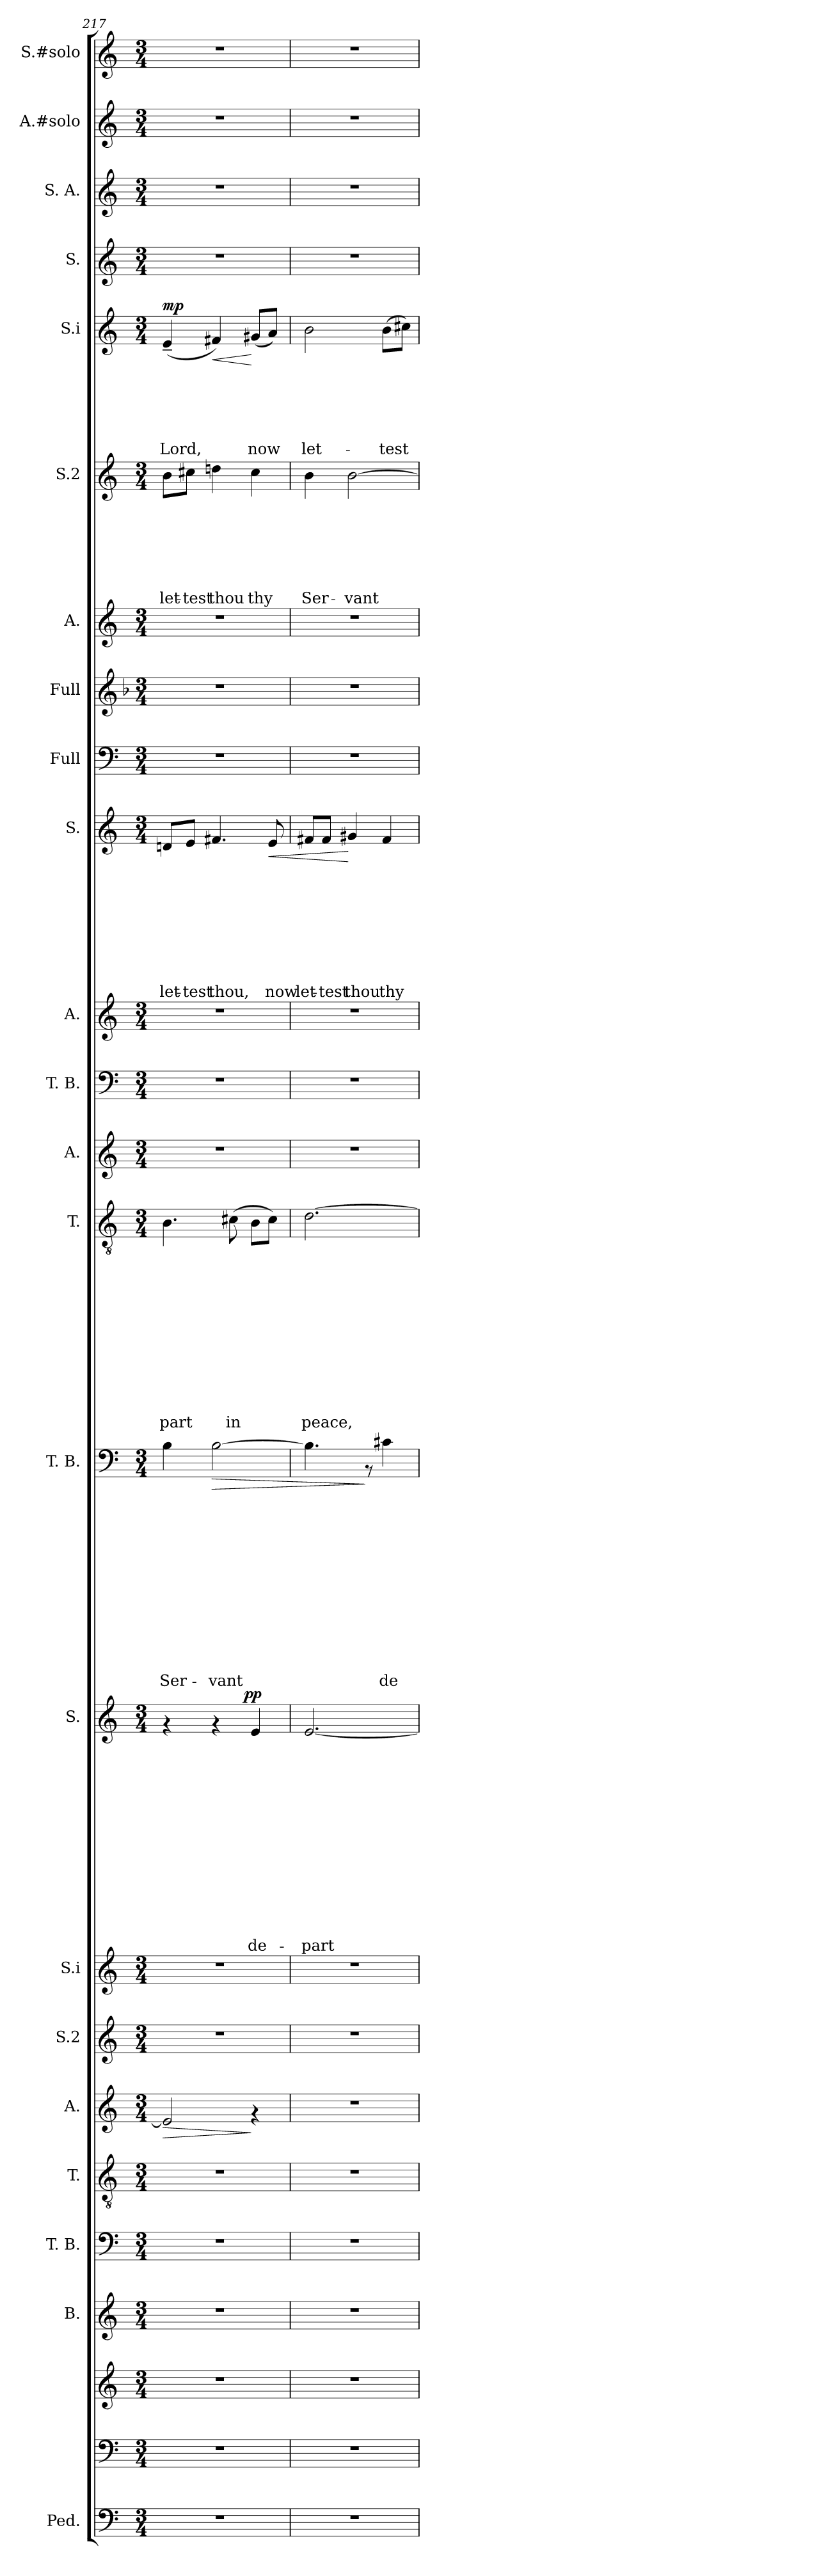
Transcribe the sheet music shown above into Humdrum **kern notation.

**kern	**kern	**kern	**kern	**kern	**kern	**kern	**dynam	**kern	**kern	**kern	**text	**text	**text	**text	**text	**text	**text	**text	**text	**text	**text	**text	**text	**text	**dynam	**kern	**text	**text	**text	**text	**text	**text	**text	**text	**text	**text	**text	**text	**text	**dynam	**kern	**text	**text	**text	**text	**text	**text	**text	**text	**text	**text	**text	**text	**kern	**kern	**kern	**kern	**text	**text	**text	**text	**text	**text	**text	**text	**text	**dynam	**kern	**kern	**kern	**kern	**text	**text	**text	**text	**text	**text	**text	**kern	**text	**text	**text	**text	**text	**text	**dynam	**kern	**kern	**kern	**kern
*part25	*part24	*part23	*part22	*part21	*part20	*part19	*part19	*part18	*part17	*part16	*part16	*part16	*part16	*part16	*part16	*part16	*part16	*part16	*part16	*part16	*part16	*part16	*part16	*part16	*part16	*part15	*part15	*part15	*part15	*part15	*part15	*part15	*part15	*part15	*part15	*part15	*part15	*part15	*part15	*part15	*part14	*part14	*part14	*part14	*part14	*part14	*part14	*part14	*part14	*part14	*part14	*part14	*part14	*part13	*part12	*part11	*part10	*part10	*part10	*part10	*part10	*part10	*part10	*part10	*part10	*part10	*part10	*part9	*part8	*part7	*part6	*part6	*part6	*part6	*part6	*part6	*part6	*part6	*part5	*part5	*part5	*part5	*part5	*part5	*part5	*part5	*part4	*part3	*part2	*part1
*staff25	*staff24	*staff23	*staff22	*staff21	*staff20	*staff19	*staff19	*staff18	*staff17	*staff16	*staff16	*staff16	*staff16	*staff16	*staff16	*staff16	*staff16	*staff16	*staff16	*staff16	*staff16	*staff16	*staff16	*staff16	*staff16	*staff15	*staff15	*staff15	*staff15	*staff15	*staff15	*staff15	*staff15	*staff15	*staff15	*staff15	*staff15	*staff15	*staff15	*staff15	*staff14	*staff14	*staff14	*staff14	*staff14	*staff14	*staff14	*staff14	*staff14	*staff14	*staff14	*staff14	*staff14	*staff13	*staff12	*staff11	*staff10	*staff10	*staff10	*staff10	*staff10	*staff10	*staff10	*staff10	*staff10	*staff10	*staff10	*staff9	*staff8	*staff7	*staff6	*staff6	*staff6	*staff6	*staff6	*staff6	*staff6	*staff6	*staff5	*staff5	*staff5	*staff5	*staff5	*staff5	*staff5	*staff5	*staff4	*staff3	*staff2	*staff1
*I"Ped.	*	*	*I"B.	*I"T. B.	*I"T.	*I"A.	*	*I"S.2	*I"S.i	*I"S.	*	*	*	*	*	*	*	*	*	*	*	*	*	*	*	*I"T. B.	*	*	*	*	*	*	*	*	*	*	*	*	*	*	*I"T.	*	*	*	*	*	*	*	*	*	*	*	*	*I"A.	*I"T. B.	*I"A.	*I"S.	*	*	*	*	*	*	*	*	*	*	*I"Full	*I"Full	*I"A.	*I"S.2	*	*	*	*	*	*	*	*I"S.i	*	*	*	*	*	*	*	*I"S.	*I"S. A.	*I"A.#solo	*I"S.#solo
*I'Ped.	*	*	*	*I'T. B.	*I'T.	*I'A.	*	*I'S.2	*I'S.i	*I'S.	*	*	*	*	*	*	*	*	*	*	*	*	*	*	*	*I'T. B.	*	*	*	*	*	*	*	*	*	*	*	*	*	*	*I'T.	*	*	*	*	*	*	*	*	*	*	*	*	*	*I'T. B.	*I'A.	*I'S.	*	*	*	*	*	*	*	*	*	*	*	*	*I'A.	*I'S.2	*	*	*	*	*	*	*	*I'S.i	*	*	*	*	*	*	*	*I'S.	*I'S. A.	*I'A.#solo	*I'S.#solo
*clefF4	*clefF4	*clefG2	*clefG2	*clefF4	*clefGv2	*clefG2	*	*clefG2	*clefG2	*clefG2	*	*	*	*	*	*	*	*	*	*	*	*	*	*	*	*clefF4	*	*	*	*	*	*	*	*	*	*	*	*	*	*	*clefGv2	*	*	*	*	*	*	*	*	*	*	*	*	*clefG2	*clefF4	*clefG2	*clefG2	*	*	*	*	*	*	*	*	*	*	*clefF4	*clefG2	*clefG2	*clefG2	*	*	*	*	*	*	*	*clefG2	*	*	*	*	*	*	*	*clefG2	*clefG2	*clefG2	*clefG2
*	*	*	*	*	*	*	*	*	*	*	*	*	*	*	*	*	*	*	*	*	*	*	*	*	*	*	*	*	*	*	*	*	*	*	*	*	*	*	*	*	*	*	*	*	*	*	*	*	*	*	*	*	*	*	*	*	*	*	*	*	*	*	*	*	*	*	*	*	*ITrd3c5	*	*	*	*	*	*	*	*	*	*	*	*	*	*	*	*	*	*	*	*	*
*k[]	*k[]	*k[]	*k[]	*k[]	*k[]	*k[]	*	*k[]	*k[]	*k[]	*	*	*	*	*	*	*	*	*	*	*	*	*	*	*	*k[]	*	*	*	*	*	*	*	*	*	*	*	*	*	*	*k[]	*	*	*	*	*	*	*	*	*	*	*	*	*k[]	*k[]	*k[]	*k[]	*	*	*	*	*	*	*	*	*	*	*k[]	*k[]	*k[]	*k[]	*	*	*	*	*	*	*	*k[]	*	*	*	*	*	*	*	*k[]	*k[]	*k[]	*k[]
*C:	*C:	*C:	*C:	*C:	*C:	*C:	*	*C:	*C:	*C:	*	*	*	*	*	*	*	*	*	*	*	*	*	*	*	*C:	*	*	*	*	*	*	*	*	*	*	*	*	*	*	*C:	*	*	*	*	*	*	*	*	*	*	*	*	*C:	*C:	*C:	*C:	*	*	*	*	*	*	*	*	*	*	*C:	*C:	*C:	*C:	*	*	*	*	*	*	*	*C:	*	*	*	*	*	*	*	*C:	*C:	*C:	*C:
*M3/4	*M3/4	*M3/4	*M3/4	*M3/4	*M3/4	*M3/4	*	*M3/4	*M3/4	*M3/4	*	*	*	*	*	*	*	*	*	*	*	*	*	*	*	*M3/4	*	*	*	*	*	*	*	*	*	*	*	*	*	*	*M3/4	*	*	*	*	*	*	*	*	*	*	*	*	*M3/4	*M3/4	*M3/4	*M3/4	*	*	*	*	*	*	*	*	*	*	*M3/4	*M3/4	*M3/4	*M3/4	*	*	*	*	*	*	*	*M3/4	*	*	*	*	*	*	*	*M3/4	*M3/4	*M3/4	*M3/4
=217	=217	=217	=217	=217	=217	=217	=217	=217	=217	=217	=217	=217	=217	=217	=217	=217	=217	=217	=217	=217	=217	=217	=217	=217	=217	=217	=217	=217	=217	=217	=217	=217	=217	=217	=217	=217	=217	=217	=217	=217	=217	=217	=217	=217	=217	=217	=217	=217	=217	=217	=217	=217	=217	=217	=217	=217	=217	=217	=217	=217	=217	=217	=217	=217	=217	=217	=217	=217	=217	=217	=217	=217	=217	=217	=217	=217	=217	=217	=217	=217	=217	=217	=217	=217	=217	=217	=217	=217	=217	=217
!	!	!	!	!	!	!	!LO:HP:b	!	!	!	!	!	!	!	!	!	!	!	!	!	!	!	!	!	!	!	!	!	!	!	!	!	!	!	!	!	!	!	!LO:LY:b	!	!	!	!	!	!	!	!	!	!	!	!	!	!LO:LY:b	!	!	!	!	!	!	!	!	!	!	!	!	!LO:LY:b	!	!	!	!	!	!	!	!	!	!	!	!LO:LY:b	!	!	!	!	!	!	!LO:LY:b	!LO:DY:a	!	!	!	!
*	*	*	*	*	*	*	*	*	*	*^	*	*	*	*	*	*	*	*	*	*	*	*	*	*	*	*	*	*	*	*	*	*	*	*	*	*	*	*	*	*	*	*	*	*	*	*	*	*	*	*	*	*	*	*	*	*	*	*	*	*	*	*	*	*	*	*	*	*	*	*	*	*	*	*	*	*	*	*	*	*	*	*	*	*	*	*	*	*	*	*
2.r	2.r	2.r	2.r	2.r	2.r	2e/]	>	2.r	2.r	4rf	4...ryy	.	.	.	.	.	.	.	.	.	.	.	.	.	.	.	4B\	.	.	.	.	.	.	.	.	.	.	.	.	Ser-	.	4.B\	.	.	.	.	.	.	.	.	.	.	.	-part	2.r	2.r	2.r	8dni/L	.	.	.	.	.	.	.	.	let-	.	2.r	2.r	2.r	8b\L	.	.	.	.	.	.	let-	(<4e~</	.	.	.	.	.	Lord,	mp	2.r	2.r	2.r	2.r
!	!	!	!	!	!	!	!	!	!	!	!	!	!	!	!	!	!	!	!	!	!	!	!	!	!	!	!	!	!	!	!	!	!	!	!	!	!	!	!	!	!	!	!	!	!	!	!	!	!	!	!	!	!	!	!	!	!	!	!	!	!	!	!	!	!	!	!LO:LY:b	!	!	!	!	!	!	!	!	!	!	!	!LO:LY:b	!	!	!	!	!	!	!	!	!	!	!	!
.	.	.	.	.	.	.	.	.	.	.	.	.	.	.	.	.	.	.	.	.	.	.	.	.	.	.	.	.	.	.	.	.	.	.	.	.	.	.	.	.	.	.	.	.	.	.	.	.	.	.	.	.	.	.	.	.	.	8e/J	.	.	.	.	.	.	.	.	-test	.	.	.	.	8cc#X\J	.	.	.	.	.	.	-test	.	.	.	.	.	.	.	.	.	.	.	.
!	!	!	!	!	!	!	!	!	!	!	!	!	!	!	!	!	!	!	!	!	!	!	!	!	!	!	!	!	!	!	!	!	!	!	!	!	!	!	!	!LO:LY:b	!LO:HP:b	!	!	!	!	!	!	!	!	!	!	!	!	!	!	!	!	!	!	!	!	!	!	!	!	!	!LO:LY:b	!	!	!	!	!	!	!	!	!	!	!	!LO:LY:b	!	!	!	!	!	!	!	!LO:HP:b	!	!	!	!
.	.	.	.	.	.	.	.	.	.	4rf	.	.	.	.	.	.	.	.	.	.	.	.	.	.	.	.	[>2B\	.	.	.	.	.	.	.	.	.	.	.	.	-vant	>	.	.	.	.	.	.	.	.	.	.	.	.	.	.	.	.	4.f#X/	.	.	.	.	.	.	.	.	thou,	.	.	.	.	4ddn\	.	.	.	.	.	.	thou	4f#X/)	.	.	.	.	.	.	<	.	.	.	.
!	!	!	!	!	!	!	!	!	!	!	!	!	!	!	!	!	!	!	!	!	!	!	!	!	!	!	!	!	!	!	!	!	!	!	!	!	!	!	!	!	!	!	!	!	!	!	!	!	!	!	!	!	!	!LO:LY:b	!	!	!	!	!	!	!	!	!	!	!	!	!	!	!	!	!	!	!	!	!	!	!	!	!	!	!	!	!	!	!	!	!	!	!	!	!
.	.	.	.	.	.	.	.	.	.	.	.	.	.	.	.	.	.	.	.	.	.	.	.	.	.	.	.	.	.	.	.	.	.	.	.	.	.	.	.	.	.	(>8c#X\	.	.	.	.	.	.	.	.	.	.	.	in	.	.	.	.	.	.	.	.	.	.	.	.	.	.	.	.	.	.	.	.	.	.	.	.	.	.	.	.	.	.	.	.	.	.	.	.	.
!	!	!	!	!	!	!	!	!	!	!	!	!	!	!	!	!	!	!	!	!	!	!	!	!	!	!LO:DY:a	!	!	!	!	!	!	!	!	!	!	!	!	!	!	!	!	!	!	!	!	!	!	!	!	!	!	!	!	!	!	!	!	!	!	!	!	!	!	!	!	!	!	!	!	!	!	!	!	!	!	!	!	!	!	!	!	!	!	!	!	!	!	!	!	!
.	.	.	.	.	.	.	.	.	.	.	4ryy	.	.	.	.	.	.	.	.	.	.	.	.	.	.	pp	.	.	.	.	.	.	.	.	.	.	.	.	.	.	.	.	.	.	.	.	.	.	.	.	.	.	.	.	.	.	.	.	.	.	.	.	.	.	.	.	.	.	.	.	.	.	.	.	.	.	.	.	.	.	.	.	.	.	.	.	.	.	.	.	.
!	!	!	!	!	!	!	!	!	!	!	!	!	!	!	!	!	!	!	!	!	!	!	!	!	!LO:LY:b	!	!	!	!	!	!	!	!	!	!	!	!	!	!	!	!	!	!	!	!	!	!	!	!	!	!	!	!	!	!	!	!	!	!	!	!	!	!	!	!	!	!	!	!	!	!	!	!	!	!	!	!	!	!LO:LY:b	!	!	!	!	!	!	!LO:LY:b	!	!	!	!	!
.	.	.	.	.	.	4rf	]	.	.	4e/	.	.	.	.	.	.	.	.	.	.	.	.	.	.	de-	.	.	.	.	.	.	.	.	.	.	.	.	.	.	.	.	8B\L	.	.	.	.	.	.	.	.	.	.	.	.	.	.	.	.	.	.	.	.	.	.	.	.	.	.	.	.	.	4cc#\	.	.	.	.	.	.	thy	(<8g#X/L	.	.	.	.	.	now	[	.	.	.	.
!	!	!	!	!	!	!	!	!	!	!	!	!	!	!	!	!	!	!	!	!	!	!	!	!	!	!	!	!	!	!	!	!	!	!	!	!	!	!	!	!	!	!	!	!	!	!	!	!	!	!	!	!	!	!	!	!	!	!	!	!	!	!	!	!	!	!	!LO:LY:b	!LO:HP:b	!	!	!	!	!	!	!	!	!	!	!	!	!	!	!	!	!	!	!	!	!	!	!
.	.	.	.	.	.	.	.	.	.	.	.	.	.	.	.	.	.	.	.	.	.	.	.	.	.	.	.	.	.	.	.	.	.	.	.	.	.	.	.	.	.	8c#\J)	.	.	.	.	.	.	.	.	.	.	.	.	.	.	.	8e/	.	.	.	.	.	.	.	.	now	<	.	.	.	.	.	.	.	.	.	.	.	8a/J)	.	.	.	.	.	.	.	.	.	.	.
.	.	.	.	.	.	.	.	.	.	.	32ryy	.	.	.	.	.	.	.	.	.	.	.	.	.	.	.	.	.	.	.	.	.	.	.	.	.	.	.	.	.	.	.	.	.	.	.	.	.	.	.	.	.	.	.	.	.	.	.	.	.	.	.	.	.	.	.	.	.	.	.	.	.	.	.	.	.	.	.	.	.	.	.	.	.	.	.	.	.	.	.	.
=218	=218	=218	=218	=218	=218	=218	=218	=218	=218	=218	=218	=218	=218	=218	=218	=218	=218	=218	=218	=218	=218	=218	=218	=218	=218	=218	=218	=218	=218	=218	=218	=218	=218	=218	=218	=218	=218	=218	=218	=218	=218	=218	=218	=218	=218	=218	=218	=218	=218	=218	=218	=218	=218	=218	=218	=218	=218	=218	=218	=218	=218	=218	=218	=218	=218	=218	=218	=218	=218	=218	=218	=218	=218	=218	=218	=218	=218	=218	=218	=218	=218	=218	=218	=218	=218	=218	=218	=218	=218	=218	=218
!	!	!	!	!	!	!	!	!	!	!	!	!	!	!	!	!	!	!	!	!	!	!	!	!	!LO:LY:b	!	!	!	!	!	!	!	!	!	!	!	!	!	!	!	!	!	!	!	!	!	!	!	!	!	!	!	!	!LO:LY:b	!	!	!	!	!	!	!	!	!	!	!	!	!LO:LY:b	!	!	!	!	!	!	!	!	!	!	!	!LO:LY:b	!	!	!	!	!	!	!LO:LY:b	!	!	!	!	!
*	*	*	*	*	*	*	*	*	*	*v	*v	*	*	*	*	*	*	*	*	*	*	*	*	*	*	*	*	*	*	*	*	*	*	*	*	*	*	*	*	*	*	*	*	*	*	*	*	*	*	*	*	*	*	*	*	*	*	*	*	*	*	*	*	*	*	*	*	*	*	*	*	*	*	*	*	*	*	*	*	*	*	*	*	*	*	*	*	*	*	*	*
2.r	2.r	2.r	2.r	2.r	2.r	2.r	.	2.r	2.r	[<2.e/	.	.	.	.	.	.	.	.	.	.	.	.	.	-part	.	4.B\]	.	.	.	.	.	.	.	.	.	.	.	.	.	.	[>2.d\	.	.	.	.	.	.	.	.	.	.	.	peace,	2.r	2.r	2.r	8f#X/L	.	.	.	.	.	.	.	.	let-	.	2.r	2.r	2.r	4b\	.	.	.	.	.	.	Ser-	2b\	.	.	.	.	.	let-	.	2.r	2.r	2.r	2.r
!	!	!	!	!	!	!	!	!	!	!	!	!	!	!	!	!	!	!	!	!	!	!	!	!	!	!	!	!	!	!	!	!	!	!	!	!	!	!	!	!	!	!	!	!	!	!	!	!	!	!	!	!	!	!	!	!	!	!	!	!	!	!	!	!	!	!LO:LY:b	!	!	!	!	!	!	!	!	!	!	!	!	!	!	!	!	!	!	!	!	!	!	!	!
.	.	.	.	.	.	.	.	.	.	.	.	.	.	.	.	.	.	.	.	.	.	.	.	.	.	.	.	.	.	.	.	.	.	.	.	.	.	.	.	.	.	.	.	.	.	.	.	.	.	.	.	.	.	.	.	.	8f#/J	.	.	.	.	.	.	.	.	-test	.	.	.	.	.	.	.	.	.	.	.	.	.	.	.	.	.	.	.	.	.	.	.	.
!	!	!	!	!	!	!	!	!	!	!	!	!	!	!	!	!	!	!	!	!	!	!	!	!	!	!	!	!	!	!	!	!	!	!	!	!	!	!	!	!	!	!	!	!	!	!	!	!	!	!	!	!	!	!	!	!	!	!	!	!	!	!	!	!	!	!LO:LY:b	!	!	!	!	!	!	!	!	!	!	!	!LO:LY:b	!	!	!	!	!	!	!	!	!	!	!	!
.	.	.	.	.	.	.	.	.	.	.	.	.	.	.	.	.	.	.	.	.	.	.	.	.	.	.	.	.	.	.	.	.	.	.	.	.	.	.	.	.	.	.	.	.	.	.	.	.	.	.	.	.	.	.	.	.	4g#X/	.	.	.	.	.	.	.	.	thou	[	.	.	.	[>2b\	.	.	.	.	.	.	-vant	.	.	.	.	.	.	.	.	.	.	.	.
.	.	.	.	.	.	.	.	.	.	.	.	.	.	.	.	.	.	.	.	.	.	.	.	.	.	8rAA	.	.	.	.	.	.	.	.	.	.	.	.	.	]	.	.	.	.	.	.	.	.	.	.	.	.	.	.	.	.	.	.	.	.	.	.	.	.	.	.	.	.	.	.	.	.	.	.	.	.	.	.	.	.	.	.	.	.	.	.	.	.	.	.
!	!	!	!	!	!	!	!	!	!	!	!	!	!	!	!	!	!	!	!	!	!	!	!	!	!	!	!	!	!	!	!	!	!	!	!	!	!	!	!LO:LY:b	!	!	!	!	!	!	!	!	!	!	!	!	!	!	!	!	!	!	!	!	!	!	!	!	!	!	!LO:LY:b	!	!	!	!	!	!	!	!	!	!	!	!	!	!	!	!	!	!	!LO:LY:b	!	!	!	!	!
.	.	.	.	.	.	.	.	.	.	.	.	.	.	.	.	.	.	.	.	.	.	.	.	.	.	4c#X\	.	.	.	.	.	.	.	.	.	.	.	.	de-	.	.	.	.	.	.	.	.	.	.	.	.	.	.	.	.	.	4f#/	.	.	.	.	.	.	.	.	thy	.	.	.	.	.	.	.	.	.	.	.	.	(>8b\L	.	.	.	.	.	-test	.	.	.	.	.
.	.	.	.	.	.	.	.	.	.	.	.	.	.	.	.	.	.	.	.	.	.	.	.	.	.	.	.	.	.	.	.	.	.	.	.	.	.	.	.	.	.	.	.	.	.	.	.	.	.	.	.	.	.	.	.	.	.	.	.	.	.	.	.	.	.	.	.	.	.	.	.	.	.	.	.	.	.	.	8cc#X\J)	.	.	.	.	.	.	.	.	.	.	.
=	=	=	=	=	=	=	=	=	=	=	=	=	=	=	=	=	=	=	=	=	=	=	=	=	=	=	=	=	=	=	=	=	=	=	=	=	=	=	=	=	=	=	=	=	=	=	=	=	=	=	=	=	=	=	=	=	=	=	=	=	=	=	=	=	=	=	=	=	=	=	=	=	=	=	=	=	=	=	=	=	=	=	=	=	=	=	=	=	=	=
*-	*-	*-	*-	*-	*-	*-	*-	*-	*-	*-	*-	*-	*-	*-	*-	*-	*-	*-	*-	*-	*-	*-	*-	*-	*-	*-	*-	*-	*-	*-	*-	*-	*-	*-	*-	*-	*-	*-	*-	*-	*-	*-	*-	*-	*-	*-	*-	*-	*-	*-	*-	*-	*-	*-	*-	*-	*-	*-	*-	*-	*-	*-	*-	*-	*-	*-	*-	*-	*-	*-	*-	*-	*-	*-	*-	*-	*-	*-	*-	*-	*-	*-	*-	*-	*-	*-	*-	*-	*-	*-
